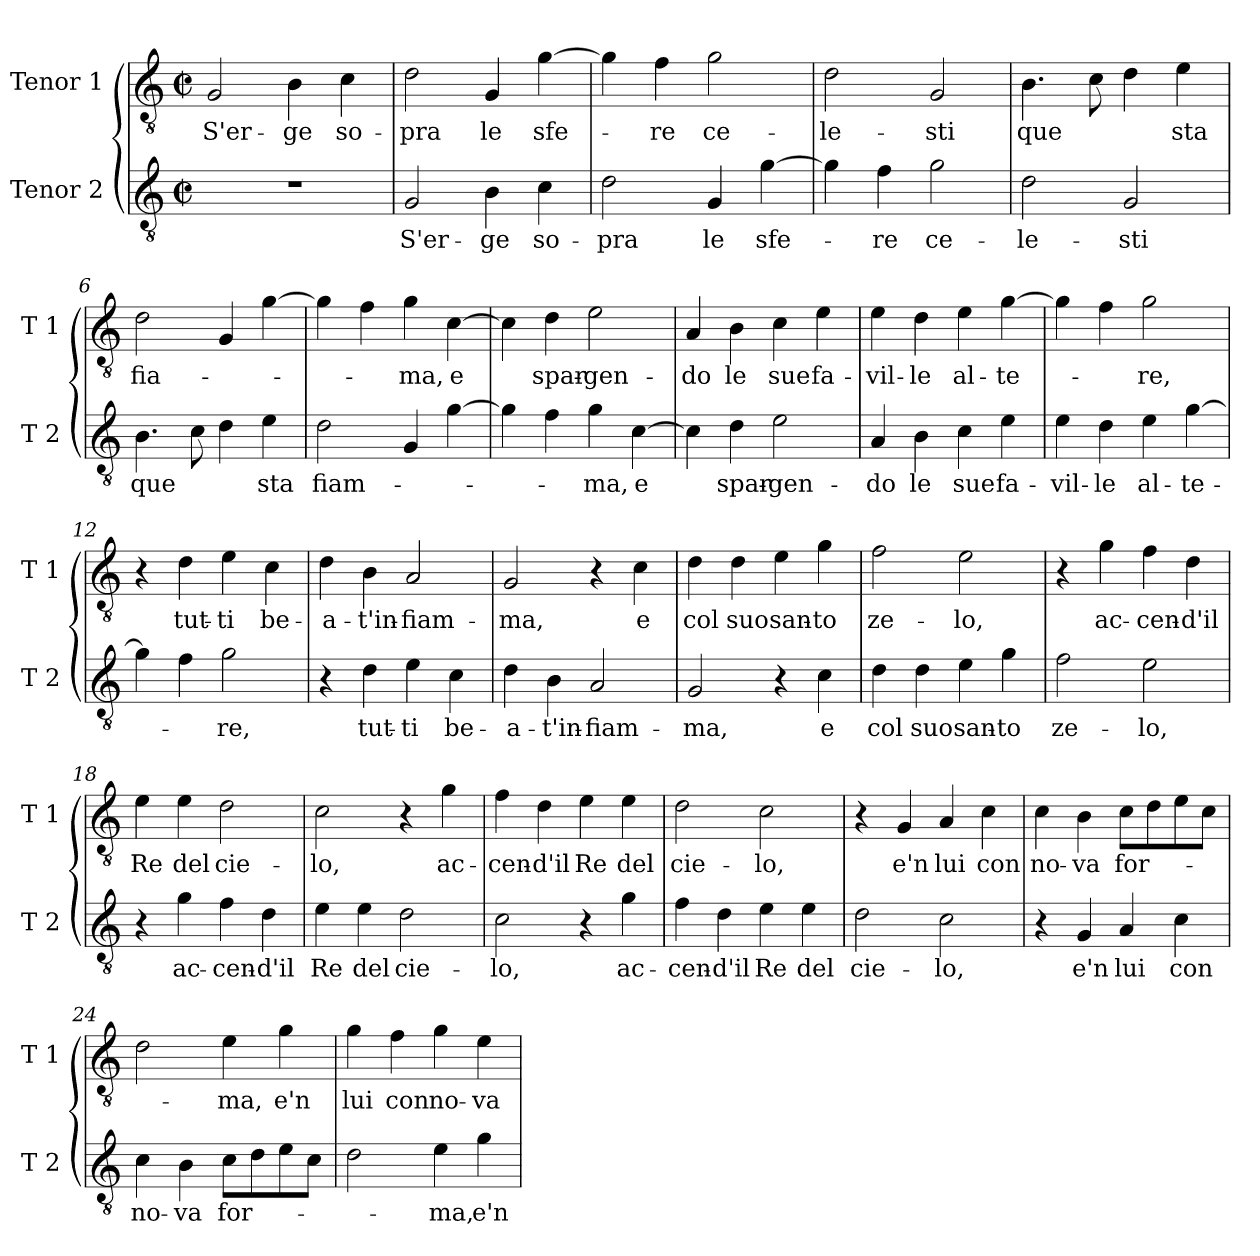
**kern	**text	**kern	**text
*part2	*part2	*part1	*part1
*staff2	*staff2	*staff1	*staff1
*I"Tenor 2	*	*I"Tenor 1	*
*I'T 2	*	*I'T 1	*
*clefGv2	*	*clefGv2	*
*k[]	*	*k[]	*
*C:	*	*C:	*
*M2/2	*	*M2/2	*
*met(c|)	*	*met(c|)	*
=1	=1	=1	=1
!	!	!	!LO:LY:b
1r	.	2G/	S'er-
!	!	!	!LO:LY:b
.	.	4B\	-ge
!	!	!	!LO:LY:b
.	.	4c\	so-
=2	=2	=2	=2
!	!LO:LY:b	!	!LO:LY:b
2G/	S'er-	2d\	-pra
!	!LO:LY:b	!	!LO:LY:b
4B\	-ge	4G/	le
!	!LO:LY:b	!	!LO:LY:b
4c\	so-	[4g\	sfe-
=3	=3	=3	=3
!	!LO:LY:b	!	!
2d\	-pra	4g\]	.
!	!	!	!LO:LY:b
.	.	4f\	-re
!	!LO:LY:b	!	!LO:LY:b
4G/	le	2g\	ce-
!	!LO:LY:b	!	!
[4g\	sfe-	.	.
=4	=4	=4	=4
!	!	!	!LO:LY:b
4g\]	.	2d\	-le-
!	!LO:LY:b	!	!
4f\	-re	.	.
!	!LO:LY:b	!	!LO:LY:b
2g\	ce-	2G/	-sti
=5	=5	=5	=5
!	!LO:LY:b	!	!LO:LY:b
2d\	-le-	4.B\	que
.	.	8c\	.
!	!LO:LY:b	!	!
2G/	-sti	4d\	.
!	!	!	!LO:LY:b
.	.	4e\	sta
!!LO:LB:g=z
=6	=6	=6	=6
!	!LO:LY:b	!	!LO:LY:b
4.B\	que	2d\	fia-
8c\	.	.	.
4d\	.	4G/	.
!	!LO:LY:b	!	!
4e\	sta	[4g\	.
=7	=7	=7	=7
!	!LO:LY:b	!	!
2d\	fiam-	4g\]	.
.	.	4f\	.
!	!	!	!LO:LY:b
4G/	.	4g\	-ma,
!	!	!	!LO:LY:b
[4g\	.	[4c\	e
=8	=8	=8	=8
4g\]	.	4c\]	.
!	!	!	!LO:LY:b
4f\	.	4d\	spar-
!	!LO:LY:b	!	!LO:LY:b
4g\	-ma,	2e\	-gen-
!	!LO:LY:b	!	!
[4c\	e	.	.
=9	=9	=9	=9
!	!	!	!LO:LY:b
4c\]	.	4A/	-do
!	!LO:LY:b	!	!LO:LY:b
4d\	spar-	4B\	le
!	!LO:LY:b	!	!LO:LY:b
2e\	-gen-	4c\	sue
!	!	!	!LO:LY:b
.	.	4e\	fa-
=10	=10	=10	=10
!	!LO:LY:b	!	!LO:LY:b
4A/	-do	4e\	-vil-
!	!LO:LY:b	!	!LO:LY:b
4B\	le	4d\	-le
!	!LO:LY:b	!	!LO:LY:b
4c\	sue	4e\	al-
!	!LO:LY:b	!	!LO:LY:b
4e\	fa-	[4g\	-te-
!!LO:LB:g=z
=11	=11	=11	=11
!	!LO:LY:b	!	!
4e\	-vil-	4g\]	.
!	!LO:LY:b	!	!
4d\	-le	4f\	.
!	!LO:LY:b	!	!LO:LY:b
4e\	al-	2g\	-re,
!	!LO:LY:b	!	!
[4g\	-te-	.	.
=12	=12	=12	=12
4g\]	.	4r	.
!	!	!	!LO:LY:b
4f\	.	4d\	tut-
!	!LO:LY:b	!	!LO:LY:b
2g\	-re,	4e\	-ti
!	!	!	!LO:LY:b
.	.	4c\	be-
=13	=13	=13	=13
!	!	!	!LO:LY:b
4r	.	4d\	-a-
!	!LO:LY:b	!	!LO:LY:b
4d\	tut-	4B\	-t'in-
!	!LO:LY:b	!	!LO:LY:b
4e\	-ti	2A/	-fiam-
!	!LO:LY:b	!	!
4c\	be-	.	.
=14	=14	=14	=14
!	!LO:LY:b	!	!LO:LY:b
4d\	-a-	2G/	-ma,
!	!LO:LY:b	!	!
4B\	-t'in-	.	.
!	!LO:LY:b	!	!
2A/	-fiam-	4r	.
!	!	!	!LO:LY:b
.	.	4c\	e
=15	=15	=15	=15
!	!LO:LY:b	!	!LO:LY:b
2G/	-ma,	4d\	col
!	!	!	!LO:LY:b
.	.	4d\	suo
!	!	!	!LO:LY:b
4r	.	4e\	san-
!	!LO:LY:b	!	!LO:LY:b
4c\	e	4g\	-to
!!LO:LB:g=z
=16	=16	=16	=16
!	!LO:LY:b	!	!LO:LY:b
4d\	col	2f\	ze-
!	!LO:LY:b	!	!
4d\	suo	.	.
!	!LO:LY:b	!	!LO:LY:b
4e\	san-	2e\	-lo,
!	!LO:LY:b	!	!
4g\	-to	.	.
=17	=17	=17	=17
!	!LO:LY:b	!	!
2f\	ze-	4r	.
!	!	!	!LO:LY:b
.	.	4g\	ac-
!	!LO:LY:b	!	!LO:LY:b
2e\	-lo,	4f\	-cen-
!	!	!	!LO:LY:b
.	.	4d\	-d'il
=18	=18	=18	=18
!	!	!	!LO:LY:b
4r	.	4e\	Re
!	!LO:LY:b	!	!LO:LY:b
4g\	ac-	4e\	del
!	!LO:LY:b	!	!LO:LY:b
4f\	-cen-	2d\	cie-
!	!LO:LY:b	!	!
4d\	-d'il	.	.
=19	=19	=19	=19
!	!LO:LY:b	!	!LO:LY:b
4e\	Re	2c\	-lo,
!	!LO:LY:b	!	!
4e\	del	.	.
!	!LO:LY:b	!	!
2d\	cie-	4r	.
!	!	!	!LO:LY:b
.	.	4g\	ac-
=20	=20	=20	=20
!	!LO:LY:b	!	!LO:LY:b
2c\	-lo,	4f\	-cen-
!	!	!	!LO:LY:b
.	.	4d\	-d'il
!	!	!	!LO:LY:b
4r	.	4e\	Re
!	!LO:LY:b	!	!LO:LY:b
4g\	ac-	4e\	del
!!LO:LB:g=z
=21	=21	=21	=21
!	!LO:LY:b	!	!LO:LY:b
4f\	-cen-	2d\	cie-
!	!LO:LY:b	!	!
4d\	-d'il	.	.
!	!LO:LY:b	!	!LO:LY:b
4e\	Re	2c\	-lo,
!	!LO:LY:b	!	!
4e\	del	.	.
=22	=22	=22	=22
!	!LO:LY:b	!	!
2d\	cie-	4r	.
!	!	!	!LO:LY:b
.	.	4G/	e'n
!	!LO:LY:b	!	!LO:LY:b
2c\	-lo,	4A/	lui
!	!	!	!LO:LY:b
.	.	4c\	con
=23	=23	=23	=23
!	!	!	!LO:LY:b
4r	.	4c\	no-
!	!LO:LY:b	!	!LO:LY:b
4G/	e'n	4B\	-va
!	!LO:LY:b	!	!LO:LY:b
4A/	lui	8c\L	for-
.	.	8d\	.
!	!LO:LY:b	!	!
4c\	con	8e\	.
.	.	8c\J	.
=24	=24	=24	=24
!	!LO:LY:b	!	!
4c\	no-	2d\	.
!	!LO:LY:b	!	!
4B\	-va	.	.
!	!LO:LY:b	!	!LO:LY:b
8c\L	for-	4e\	-ma,
8d\	.	.	.
!	!	!	!LO:LY:b
8e\	.	4g\	e'n
8c\J	.	.	.
=25	=25	=25	=25
!	!	!	!LO:LY:b
2d\	.	4g\	lui
!	!	!	!LO:LY:b
.	.	4f\	con
!	!LO:LY:b	!	!LO:LY:b
4e\	-ma,	4g\	no-
!	!LO:LY:b	!	!LO:LY:b
4g\	e'n	4e\	-va
=	=	=	=
*-	*-	*-	*-
